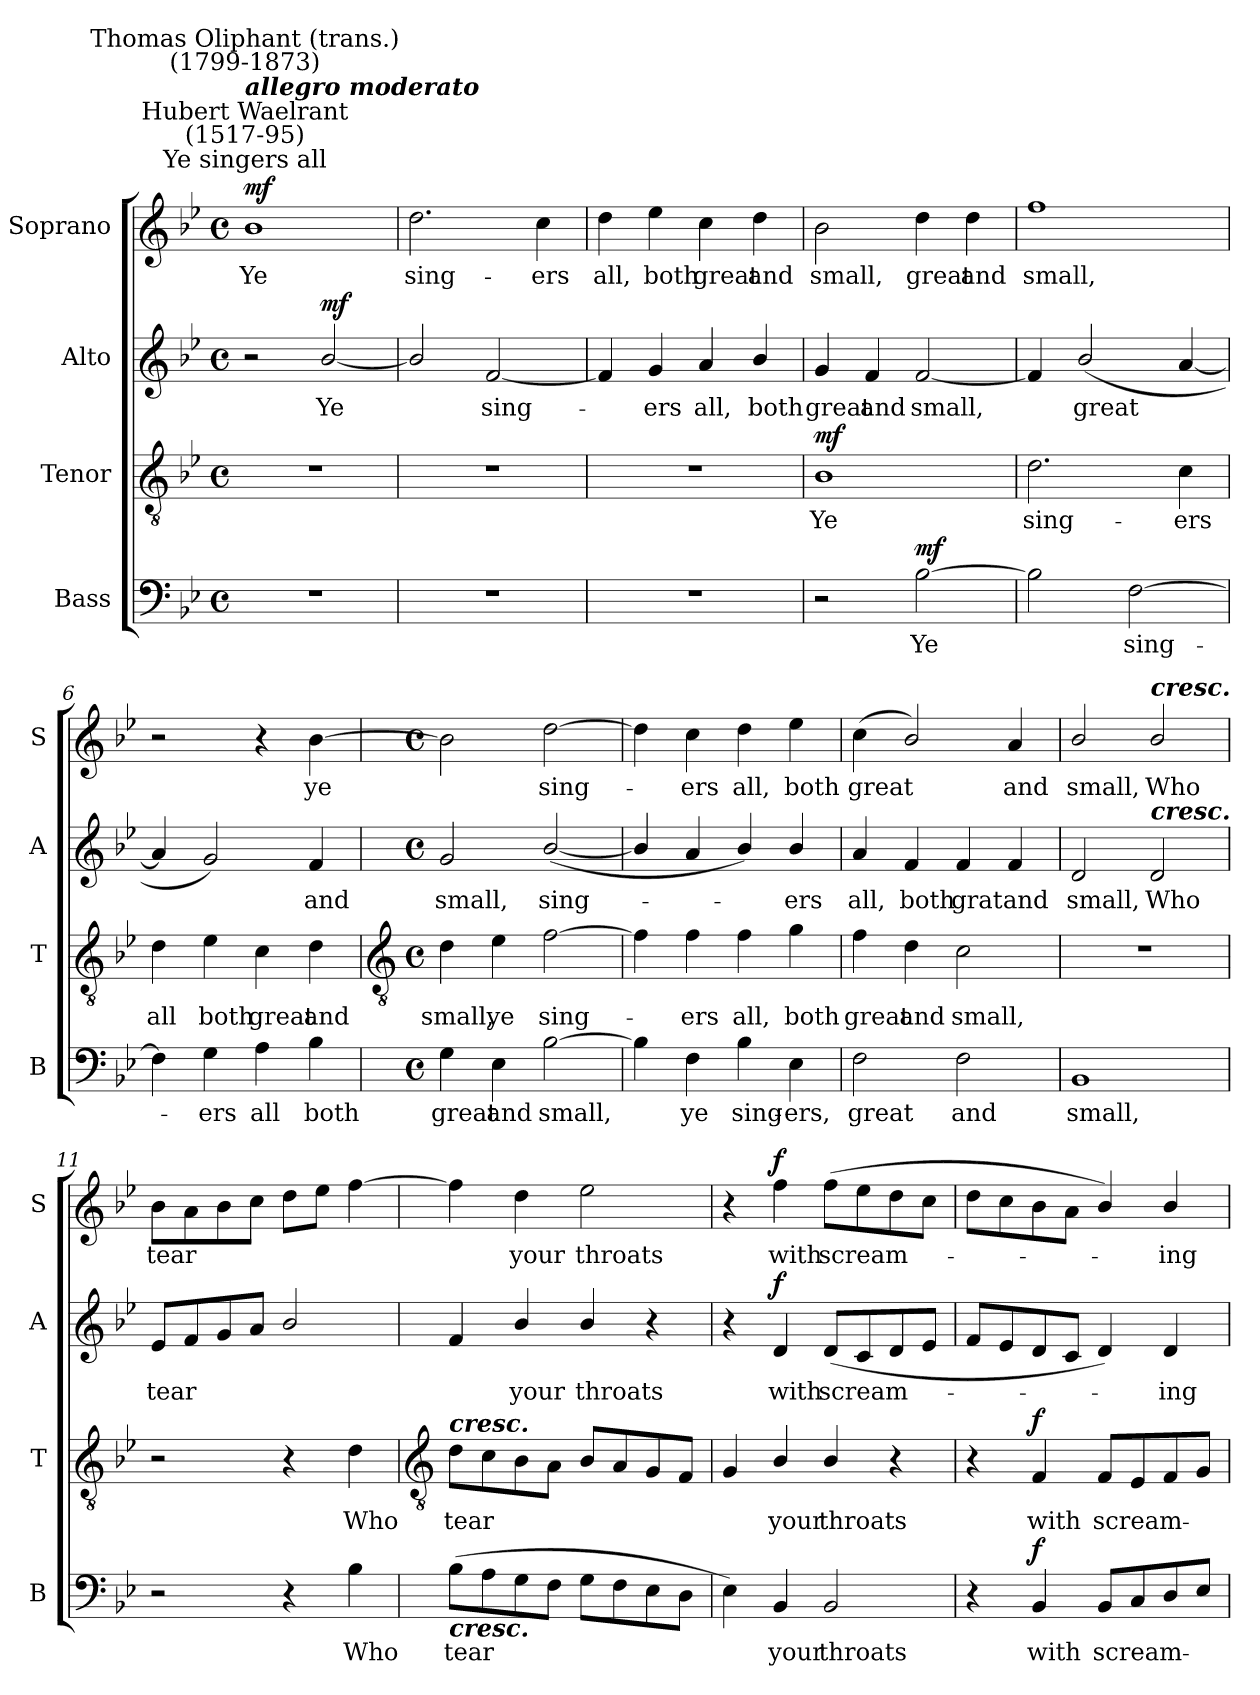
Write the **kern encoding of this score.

**kern	**text	**dynam	**kern	**text	**dynam	**kern	**text	**dynam	**kern	**text	**dynam
*part4	*part4	*part4	*part3	*part3	*part3	*part2	*part2	*part2	*part1	*part1	*part1
*staff4	*staff4	*staff4	*staff3	*staff3	*staff3	*staff2	*staff2	*staff2	*staff1	*staff1	*staff1
*I"Bass	*	*	*I"Tenor	*	*	*I"Alto	*	*	*I"Soprano	*	*
*I'B	*	*	*I'T	*	*	*I'A	*	*	*I'S	*	*
*clefF4	*	*	*clefGv2	*	*	*clefG2	*	*	*clefG2	*	*
*k[b-e-]	*	*	*k[b-e-]	*	*	*k[b-e-]	*	*	*k[b-e-]	*	*
*B-:	*	*	*B-:	*	*	*B-:	*	*	*B-:	*	*
*M4/4	*	*	*M4/4	*	*	*M4/4	*	*	*M4/4	*	*
*met(c)	*	*	*met(c)	*	*	*met(c)	*	*	*met(c)	*	*
*MM138	*	*	*MM138	*	*	*MM138	*	*	*MM138	*	*
=1	=1	=1	=1	=1	=1	=1	=1	=1	=1	=1	=1
!	!	!	!	!	!	!	!	!	!LO:TX:a:cj:t=Ye singers all	!	!
!	!	!	!	!	!	!	!	!	!LO:TX:a:cj:t=Hubert Waelrant\n(1517-95)	!	!
!	!	!	!	!	!	!	!	!	!LO:TX:a:Bi:t=allegro moderato	!	!
!	!	!	!	!	!	!	!	!	!LO:TX:a:cj:t=Thomas Oliphant (trans.)\n(1799-1873)	!	!
!	!	!	!	!	!	!	!	!	!	!LO:LY:b	!LO:DY:b
1r	.	.	1r	.	.	2r	.	.	1b-\	Ye	mf
!	!	!	!	!	!	!	!LO:LY:b	!LO:DY:b	!	!	!
.	.	.	.	.	.	[2b-/	Ye	mf	.	.	.
=2	=2	=2	=2	=2	=2	=2	=2	=2	=2	=2	=2
!	!	!	!	!	!	!	!	!	!	!LO:LY:b	!
1r	.	.	1r	.	.	2b-/]	.	.	2.dd\	sing-	.
!	!	!	!	!	!	!	!LO:LY:b	!	!	!	!
.	.	.	.	.	.	[2f/	sing-	.	.	.	.
!	!	!	!	!	!	!	!	!	!	!LO:LY:b	!
.	.	.	.	.	.	.	.	.	4cc\	-ers	.
=3	=3	=3	=3	=3	=3	=3	=3	=3	=3	=3	=3
!	!	!	!	!	!	!	!	!	!	!LO:LY:b	!
1r	.	.	1r	.	.	4f/]	.	.	4dd\	all,	.
!	!	!	!	!	!	!	!LO:LY:b	!	!	!LO:LY:b	!
.	.	.	.	.	.	4g/	ers	.	4ee-\	both	.
!	!	!	!	!	!	!	!LO:LY:b	!	!	!LO:LY:b	!
.	.	.	.	.	.	4a/	all,	.	4cc\	great	.
!	!	!	!	!	!	!	!LO:LY:b	!	!	!LO:LY:b	!
.	.	.	.	.	.	4b-/	both	.	4dd\	and	.
=4	=4	=4	=4	=4	=4	=4	=4	=4	=4	=4	=4
!	!	!	!	!LO:LY:b	!LO:DY:b	!	!LO:LY:b	!	!	!LO:LY:b	!
2r	.	.	1B-\	Ye	mf	4g/	great	.	2b-\	small,	.
!	!	!	!	!	!	!	!LO:LY:b	!	!	!	!
.	.	.	.	.	.	4f/	and	.	.	.	.
!	!LO:LY:b	!LO:DY:b	!	!	!	!	!LO:LY:b	!	!	!LO:LY:b	!
[2B-\	Ye	mf	.	.	.	[2f/	small,	.	4dd\	great	.
!	!	!	!	!	!	!	!	!	!	!LO:LY:b	!
.	.	.	.	.	.	.	.	.	4dd\	and	.
=5	=5	=5	=5	=5	=5	=5	=5	=5	=5	=5	=5
!	!	!	!	!LO:LY:b	!	!	!	!	!	!LO:LY:b	!
2B-\]	.	.	2.d\	sing-	.	4f/]	.	.	1ff	small,	.
!	!	!	!	!	!	!	!LO:LY:b	!	!	!	!
.	.	.	.	.	.	(<2b-/	great	.	.	.	.
!	!LO:LY:b	!	!	!	!	!	!	!	!	!	!
[2F\	sing-	.	.	.	.	.	.	.	.	.	.
!	!	!	!	!LO:LY:b	!	!	!	!	!	!	!
.	.	.	4c\	-ers	.	[4a/	.	.	.	.	.
=6	=6	=6	=6	=6	=6	=6	=6	=6	=6	=6	=6
!	!	!	!	!LO:LY:b	!	!	!	!	!	!	!
4F\]	.	.	4d\	all	.	4a/]	.	.	2r	.	.
!	!LO:LY:b	!	!	!LO:LY:b	!	!	!	!	!	!	!
4G\	ers	.	4e-\	both	.	2g/)	.	.	.	.	.
!	!LO:LY:b	!	!	!LO:LY:b	!	!	!	!	!	!	!
4A\	all	.	4c\	great	.	.	.	.	4r	.	.
!	!LO:LY:b	!	!	!LO:LY:b	!	!	!LO:LY:b	!	!	!LO:LY:b	!
4B-\	both	.	4d\	and	.	4f/	and	.	[4b-\	ye	.
!!LO:LB:g=z
=7	=7	=7	=7	=7	=7	=7	=7	=7	=7	=7	=7
*	*	*	*clefGv2	*	*	*	*	*	*	*	*
*M4/4	*	*	*M4/4	*	*	*M4/4	*	*	*M4/4	*	*
*met(c)	*	*	*met(c)	*	*	*met(c)	*	*	*met(c)	*	*
!	!LO:LY:b	!	!	!LO:LY:b	!	!	!LO:LY:b	!	!	!	!
4G\	great	.	4d\	small,	.	2g/	small,	.	2b-\]	.	.
!	!LO:LY:b	!	!	!LO:LY:b	!	!	!	!	!	!	!
4E-\	and	.	4e-\	ye	.	.	.	.	.	.	.
!	!LO:LY:b	!	!	!LO:LY:b	!	!	!LO:LY:b	!	!	!LO:LY:b	!
[2B-\	small,	.	[2f\	sing-	.	(<[2b-/	sing-	.	[2dd\	sing-	.
=8	=8	=8	=8	=8	=8	=8	=8	=8	=8	=8	=8
4B-\]	.	.	4f\]	.	.	4b-/]	.	.	4dd\]	.	.
!	!LO:LY:b	!	!	!LO:LY:b	!	!	!	!	!	!LO:LY:b	!
4F\	ye	.	4f\	ers	.	4a/	.	.	4cc\	ers	.
!	!LO:LY:b	!	!	!LO:LY:b	!	!	!	!	!	!LO:LY:b	!
4B-\	sing-	.	4f\	all,	.	4b-/)	.	.	4dd\	all,	.
!	!LO:LY:b	!	!	!LO:LY:b	!	!	!LO:LY:b	!	!	!LO:LY:b	!
4E-\	-ers,	.	4g\	both	.	4b-/	ers	.	4ee-\	both	.
=9	=9	=9	=9	=9	=9	=9	=9	=9	=9	=9	=9
!	!LO:LY:b	!	!	!LO:LY:b	!	!	!LO:LY:b	!	!	!LO:LY:b	!
2F\	great	.	4f\	great	.	4a/	all,	.	(<4cc\	great	.
!	!	!	!	!LO:LY:b	!	!	!LO:LY:b	!	!	!	!
.	.	.	4d\	and	.	4f/	both	.	2b-/)	.	.
!	!LO:LY:b	!	!	!LO:LY:b	!	!	!LO:LY:b	!	!	!	!
2F\	and	.	2c\	small,	.	4f/	grat	.	.	.	.
!	!	!	!	!	!	!	!LO:LY:b	!	!	!LO:LY:b	!
.	.	.	.	.	.	4f/	and	.	4a/	and	.
=10	=10	=10	=10	=10	=10	=10	=10	=10	=10	=10	=10
!	!LO:LY:b	!	!	!	!	!	!LO:LY:b	!	!	!LO:LY:b	!
1BB-	small,	.	1r	.	.	2d/	small,	.	2b-/	small,	.
!	!	!	!	!	!	!	!	!	!LO:TX:a:Bi:t=cresc.	!	!
!	!	!	!	!	!	!LO:TX:a:Bi:t=cresc.	!	!	!	!	!
!	!	!	!	!	!	!	!LO:LY:b	!	!	!LO:LY:b	!
.	.	.	.	.	.	2d/	Who	.	2b-/	Who	.
=11	=11	=11	=11	=11	=11	=11	=11	=11	=11	=11	=11
!	!	!	!	!	!	!	!LO:LY:b	!	!	!LO:LY:b	!
2r	.	.	2r	.	.	8e-/L	tear	.	8b-\L	tear	.
.	.	.	.	.	.	8f/	.	.	8a\	.	.
.	.	.	.	.	.	8g/	.	.	8b-\	.	.
.	.	.	.	.	.	8a/J	.	.	8cc\J	.	.
4r	.	.	4r	.	.	2b-/	.	.	8dd\L	.	.
.	.	.	.	.	.	.	.	.	8ee-\J	.	.
!	!LO:LY:b	!	!	!LO:LY:b	!	!	!	!	!	!	!
4B-\	Who	.	4d\	Who	.	.	.	.	[4ff\	.	.
!!LO:LB:g=z
=12	=12	=12	=12	=12	=12	=12	=12	=12	=12	=12	=12
*	*	*	*clefGv2	*	*	*	*	*	*	*	*
!	!	!	!LO:TX:a:Bi:t=cresc.	!	!	!	!	!	!	!	!
!LO:TX:b:Bi:t=cresc.	!	!	!	!	!	!	!	!	!	!	!
!	!LO:LY:b	!	!	!LO:LY:b	!	!	!	!	!	!	!
(>8B-\L	tear	.	8d\L	tear	.	4f/	.	.	4ff]	.	.
8A\	.	.	8c\	.	.	.	.	.	.	.	.
!	!	!	!	!	!	!	!LO:LY:b	!	!	!LO:LY:b	!
8G\	.	.	8B-\	.	.	4b-/	your	.	4dd\	your	.
8F\J	.	.	8A\J	.	.	.	.	.	.	.	.
!	!	!	!	!	!	!	!LO:LY:b	!	!	!LO:LY:b	!
8G\L	.	.	8B-/L	.	.	4b-/	throats	.	2ee-\	throats	.
8F\	.	.	8A/	.	.	.	.	.	.	.	.
8E-\	.	.	8G/	.	.	4r	.	.	.	.	.
8D\J	.	.	8F/J	.	.	.	.	.	.	.	.
=13	=13	=13	=13	=13	=13	=13	=13	=13	=13	=13	=13
4E-\)	.	.	4G/	.	.	4r	.	.	4r	.	.
!	!LO:LY:b	!	!	!LO:LY:b	!	!	!LO:LY:b	!LO:DY:b	!	!LO:LY:b	!LO:DY:b
4BB-/	your	.	4B-/	your	.	4d/	with	f	4ff\	with	f
!	!LO:LY:b	!	!	!LO:LY:b	!	!	!LO:LY:b	!	!	!LO:LY:b	!
2BB-/	throats	.	4B-/	throats	.	(<8d/L	scream-	.	(>8ff\L	scream-	.
.	.	.	.	.	.	8c/	.	.	8ee-\	.	.
.	.	.	4r	.	.	8d/	.	.	8dd\	.	.
.	.	.	.	.	.	8e-/J	.	.	8cc\J	.	.
=14	=14	=14	=14	=14	=14	=14	=14	=14	=14	=14	=14
4r	.	.	4r	.	.	8f/L	.	.	8dd\L	.	.
.	.	.	.	.	.	8e-/	.	.	8cc\	.	.
!	!LO:LY:b	!LO:DY:b	!	!LO:LY:b	!LO:DY:b	!	!	!	!	!	!
4BB-/	with	f	4F/	with	f	8d/	.	.	8b-\	.	.
.	.	.	.	.	.	8c/J	.	.	8a\J	.	.
!	!LO:LY:b	!	!	!LO:LY:b	!	!	!	!	!	!	!
8BB-/L	scream-	.	8F/L	scream-	.	4d/)	.	.	4b-/)	.	.
8C/	.	.	8E-/	.	.	.	.	.	.	.	.
!	!	!	!	!	!	!	!LO:LY:b	!	!	!LO:LY:b	!
8D/	.	.	8F/	.	.	4d/	ing	.	4b-/	ing	.
8E-/J	.	.	8G/J	.	.	.	.	.	.	.	.
=	=	=	=	=	=	=	=	=	=	=	=
*-	*-	*-	*-	*-	*-	*-	*-	*-	*-	*-	*-
